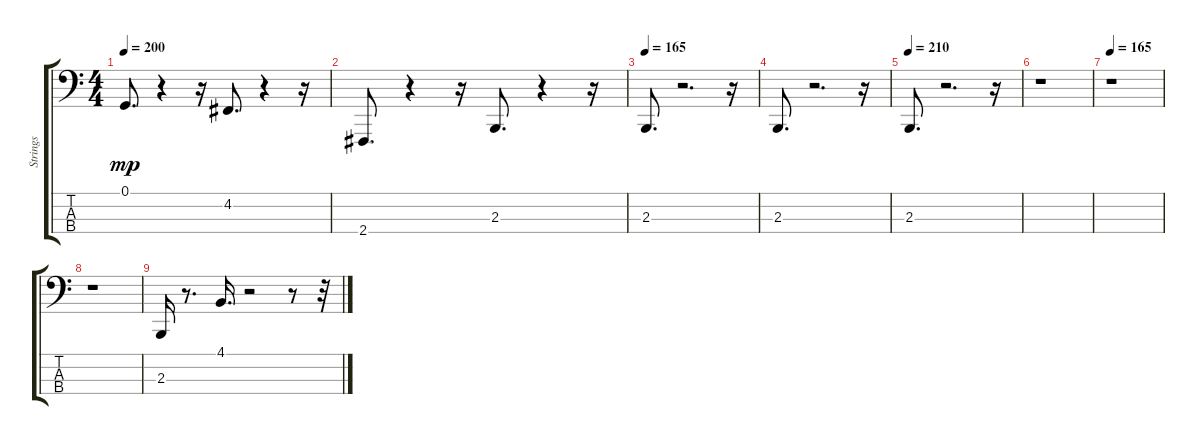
\track ("Strings" "Strings") {instrument stringensemble1}
\staff {score tabs}
\tuning (G2 D2 A1 E1) {hide}
\ts (4 4)
\tempo 200
\clef f4
\ks c
0.1.8{d dy mp} r.4 r.16 4.2.8{d} r.4 r.16 |
2.4.8{d} r.4 r.16 2.3.8{d} r.4 r.16 |
\tempo 165
2.3.8{d} r.2{d} r.16 |
2.3.8{d} r.2{d} r.16 |
\tempo 210
2.3.8{d} r.2{d} r.16 |
r.1 |
\tempo 165
r.1 |
r.1 |
2.3.16 r.8{d} 4.1.16{d} r.2 r.8 r.32
